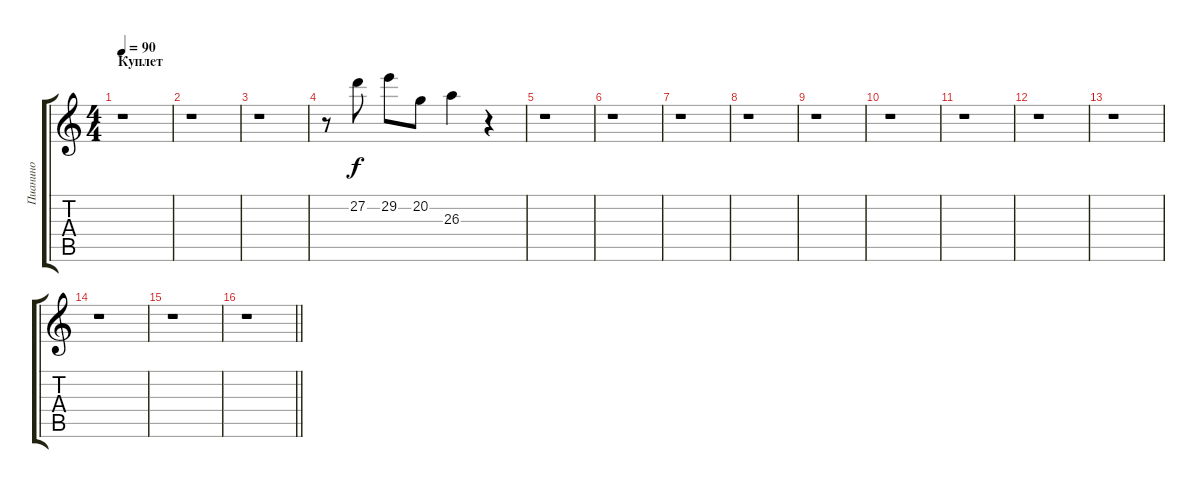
\track ("Пианино" "Пианино") {instrument electricgrandpiano}
\staff {score tabs}
\tuning (E4 B3 G3 D3 A2 E2) {hide}
\ts (4 4)
\section ("" "Куплет")
\tempo 90
\clef g2
\ks c
r.1{dy f} |
r.1 |
r.1 |
r.8 27.2.8 29.2.8 20.2.8 26.3.4 r.4 |
r.1 |
r.1 |
r.1 |
r.1 |
r.1 |
r.1 |
r.1 |
r.1 |
r.1 |
r.1 |
r.1 |
\barLineRight lightlight
r.1
